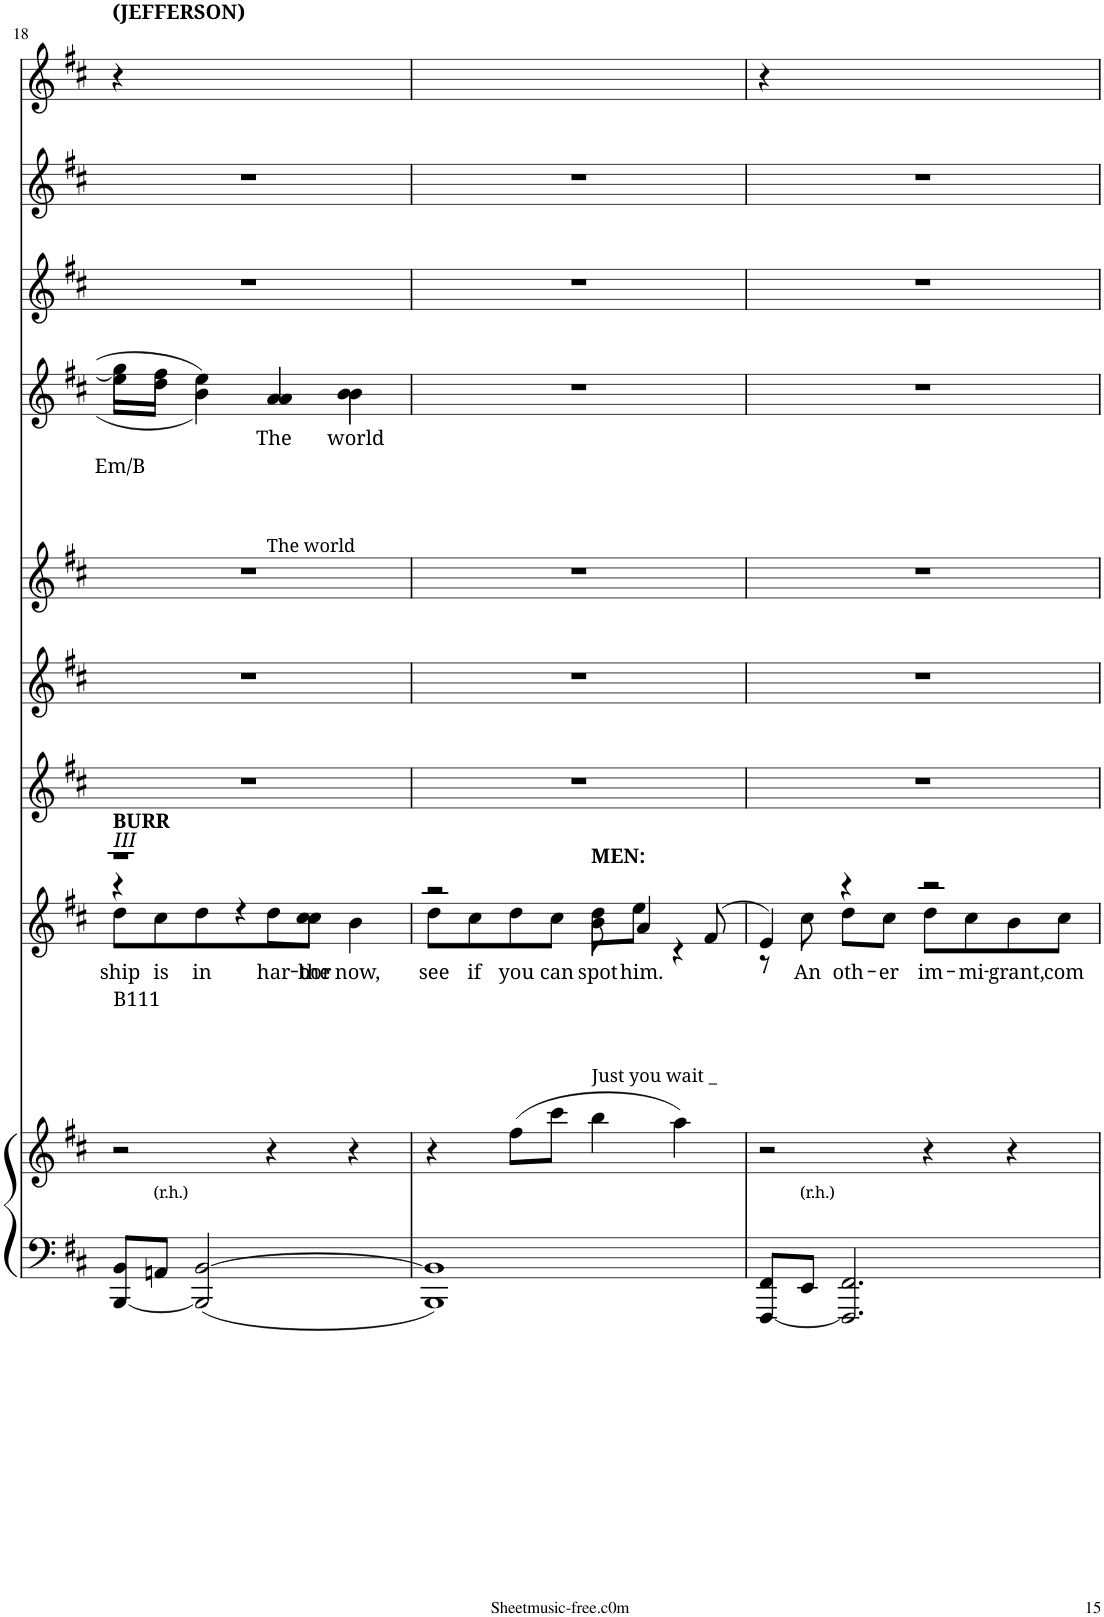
**kern	**kern	**kern	**text	**text	**kern	**kern	**kern	**kern	**text	**text	**kern	**kern	**kern
*part9	*part9	*part8	*part8	*part8	*part7	*part6	*part5	*part4	*part4	*part4	*part3	*part2	*part1
*staff10	*staff9	*staff8	*staff8	*staff8	*staff7	*staff6	*staff5	*staff4	*staff4	*staff4	*staff3	*staff2	*staff1
!!LO:PB:g=z
*clefF4	*clefG2	*clefG2	*	*	*clefG2	*clefG2	*clefG2	*clefG2	*	*	*clefG2	*clefG2	*clefG2
*k[f#c#]	*k[f#c#]	*k[f#c#]	*	*	*k[f#c#]	*k[f#c#]	*k[f#c#]	*k[f#c#]	*	*	*k[f#c#]	*k[f#c#]	*k[f#c#]
*M2/2	*M2/2	*	*	*	*	*	*	*	*	*	*	*	*M2/2
=18	=18	=18	=18	=18	=18	=18	=18	=18	=18	=18	=18	=18	=18
*	*	*^	*	*	*	*	*	*	*	*	*	*	*
*	*	*	*^	*	*	*	*	*	*	*	*	*	*	*
!	!	!	!	!	!	!	!	!	!	!	!	!	!	!	!LO:TX:a:B:t=(JEFFERSON)
!	!	!LO:TX:a:i:t=III	!	!	!	!	!	!	!	!	!	!	!	!	!
!	!	!LO:TX:a:B:t=BURR	!	!	!	!	!	!	!	!	!	!	!	!	!
!	!	!	!	!	!LO:LY:b	!LO:LY:b	!	!	!	!	!	!LO:LY:b	!	!	!
*	*	*	*	*	*	*	*	*	*	*^	*	*	*	*	*
[8BBB/ 8BB/L	2r	1r	4r	8dd\L	ship	B111	1r	1r	1r	8gg\L]	8ee\L	.	Em/B	1r	1r	4r
!LO:TX:a:t=(r.h.)	!	!	!	!	!	!	!	!	!	!	!	!	!	!	!	!
!	!	!	!	!	!LO:LY:b	!	!	!	!	!	!	!	!	!	!	!
8AAn/J	.	.	.	8cc#\	is	.	.	.	.	8ff#\J	8dd\J	.	.	.	.	.
!	!	!	!	!	!LO:LY:b	!	!	!	!	!	!	!	!	!	!	!
2BBB/] [2BB/	.	.	4ryy	8dd\J	in	.	.	.	.	4ee\	4b\	.	.	.	.	2.ryy
.	.	.	.	4r	.	.	.	.	.	.	.	.	.	.	.	.
!	!	!	!	!	!	!	!	!	!	!LO:TX:b:t=The world	!	!	!	!	!	!
!	!	!	!	!	!LO:LY:b	!	!	!	!	!	!	!LO:LY:b	!	!	!	!
.	4r	.	8dd\L	.	har-	.	.	.	.	4a/	4a/	The	.	.	.	.
!	!	!	!	!	!LO:LY:b	!	!	!	!	!	!	!	!	!	!	!
!	!	!	!	!	!LO:LY:b	!	!	!	!	!	!	!	!	!	!	!
.	.	.	8cc#\J	8cc#\	the	.	.	.	.	.	.	.	.	.	.	.
!	!	!	!	!	!LO:LY:b	!	!	!	!	!	!	!LO:LY:b	!	!	!	!
4ryy	4r	.	4b\	4ryy	now,	.	.	.	.	4b\	4b\	world	.	.	.	.
=19	=19	=19	=19	=19	=19	=19	=19	=19	=19	=19	=19	=19	=19	=19	=19	=19
*^	*	*	*	*	*	*	*	*	*	*	*	*	*	*	*	*
!	!	!	!	!	!	!LO:LY:b	!	!	!	!	!	!	!	!	!	!	!
*	*	*	*	*v	*v	*	*	*	*	*	*v	*v	*	*	*	*	*
1BB]	1BBB	4r	2r	8dd\L	see	.	1r	1r	1r	1r	.	.	1r	1r	1ryy
!	!	!	!	!	!LO:LY:b	!	!	!	!	!	!	!	!	!	!
.	.	.	.	8cc#\	if	.	.	.	.	.	.	.	.	.	.
!	!	!	!	!	!LO:LY:b	!	!	!	!	!	!	!	!	!	!
.	.	(8ff#\L	.	8dd\	you	.	.	.	.	.	.	.	.	.	.
!	!	!	!	!	!LO:LY:b	!	!	!	!	!	!	!	!	!	!
.	.	8ccc#\J	.	8cc#\J	can	.	.	.	.	.	.	.	.	.	.
!	!	!	!LO:TX:a:B:t=MEN&colon;	!	!	!	!	!	!	!	!	!	!	!	!
!	!	!	!LO:TX:b:t=Just you wait _	!	!	!	!	!	!	!	!	!	!	!	!
!	!	!	!	!	!LO:LY:b	!	!	!	!	!	!	!	!	!	!
.	.	4bb\	8b\	8dd\L	spot	.	.	.	.	.	.	.	.	.	.
!	!	!	!	!	!LO:LY:b	!	!	!	!	!	!	!	!	!	!
.	.	.	4a/	8ee\J	him.	.	.	.	.	.	.	.	.	.	.
.	.	4aa\)	.	4r	.	.	.	.	.	.	.	.	.	.	.
.	.	.	(8f#/	.	.	.	.	.	.	.	.	.	.	.	.
*v	*v	*	*	*	*	*	*	*	*	*	*	*	*	*	*
=20	=20	=20	=20	=20	=20	=20	=20	=20	=20	=20	=20	=20	=20	=20
[8FFF#/ 8FF#/L	2r	4e/)	8r	.	.	1r	1r	1r	1r	.	.	1r	1r	4r
!LO:TX:a:t=(r.h.)	!	!	!	!	!	!	!	!	!	!	!	!	!	!
!	!	!	!	!LO:LY:b	!	!	!	!	!	!	!	!	!	!
8EE/J	.	.	8cc#\	An	.	.	.	.	.	.	.	.	.	.
!	!	!	!	!LO:LY:b	!	!	!	!	!	!	!	!	!	!
2.FFF#/] 2.FF#/	.	4r	8dd\L	oth-	.	.	.	.	.	.	.	.	.	2.ryy
!	!	!	!	!LO:LY:b	!	!	!	!	!	!	!	!	!	!
.	.	.	8cc#\J	-er	.	.	.	.	.	.	.	.	.	.
!	!	!	!	!LO:LY:b	!	!	!	!	!	!	!	!	!	!
.	4r	2r	8dd\L	im-	.	.	.	.	.	.	.	.	.	.
!	!	!	!	!LO:LY:b	!	!	!	!	!	!	!	!	!	!
.	.	.	8cc#\	-mi-	.	.	.	.	.	.	.	.	.	.
!	!	!	!	!LO:LY:b	!	!	!	!	!	!	!	!	!	!
.	4r	.	8b\	-grant,	.	.	.	.	.	.	.	.	.	.
!	!	!	!	!LO:LY:b	!	!	!	!	!	!	!	!	!	!
.	.	.	8cc#\J	com	.	.	.	.	.	.	.	.	.	.
*	*	*v	*v	*	*	*	*	*	*	*	*	*	*	*
=	=	=	=	=	=	=	=	=	=	=	=	=	=
*-	*-	*-	*-	*-	*-	*-	*-	*-	*-	*-	*-	*-	*-
